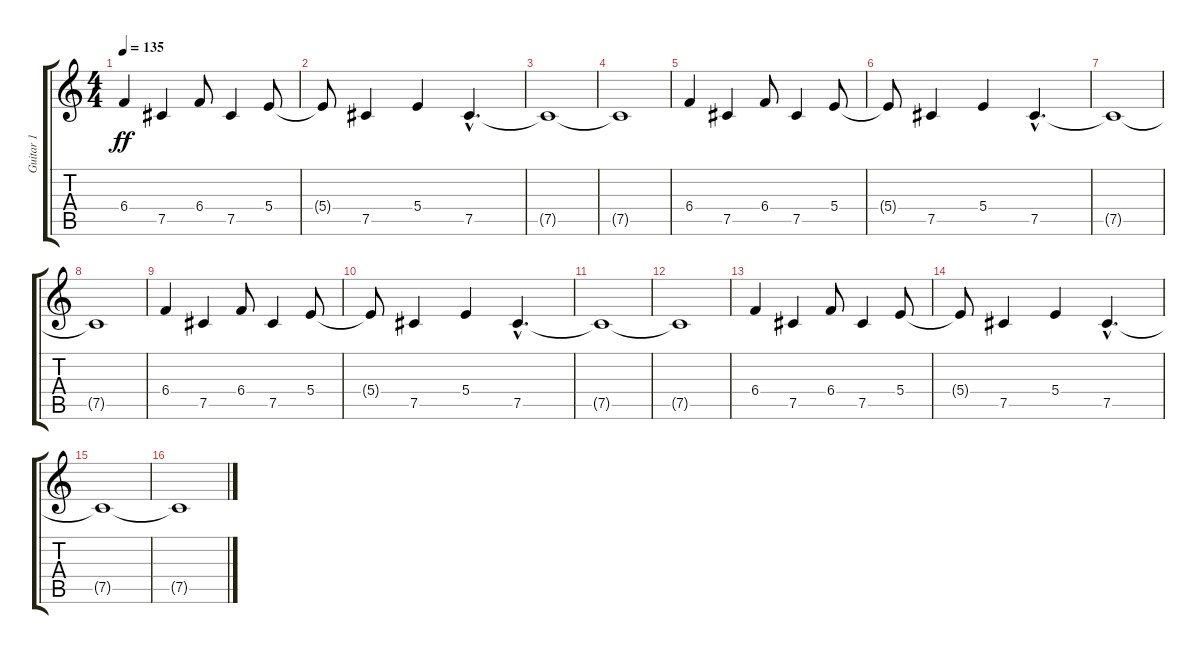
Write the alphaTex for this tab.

\track ("Guitar 1" "Guitar 1") {instrument distortionguitar}
\staff {score tabs}
\tuning (Db4 Ab3 E3 B2 Gb2 Db2) {hide}
\ts (4 4)
\tempo 135
\clef g2
\ks c
6.4.4{dy ff instrument distortionguitar} 7.5.4 6.4.8 7.5.4 5.4.8 |
5.4{t}.8 7.5.4 5.4.4 7.5{hac}.4{d} |
7.5{t}.1 |
7.5{t}.1 |
6.4.4 7.5.4 6.4.8 7.5.4 5.4.8 |
5.4{t}.8 7.5.4 5.4.4 7.5{hac}.4{d} |
7.5{t}.1 |
7.5{t}.1 |
6.4.4 7.5.4 6.4.8 7.5.4 5.4.8 |
5.4{t}.8 7.5.4 5.4.4 7.5{hac}.4{d} |
7.5{t}.1 |
7.5{t}.1 |
6.4.4 7.5.4 6.4.8 7.5.4 5.4.8 |
5.4{t}.8 7.5.4 5.4.4 7.5{hac}.4{d} |
7.5{t}.1 |
7.5{t}.1
